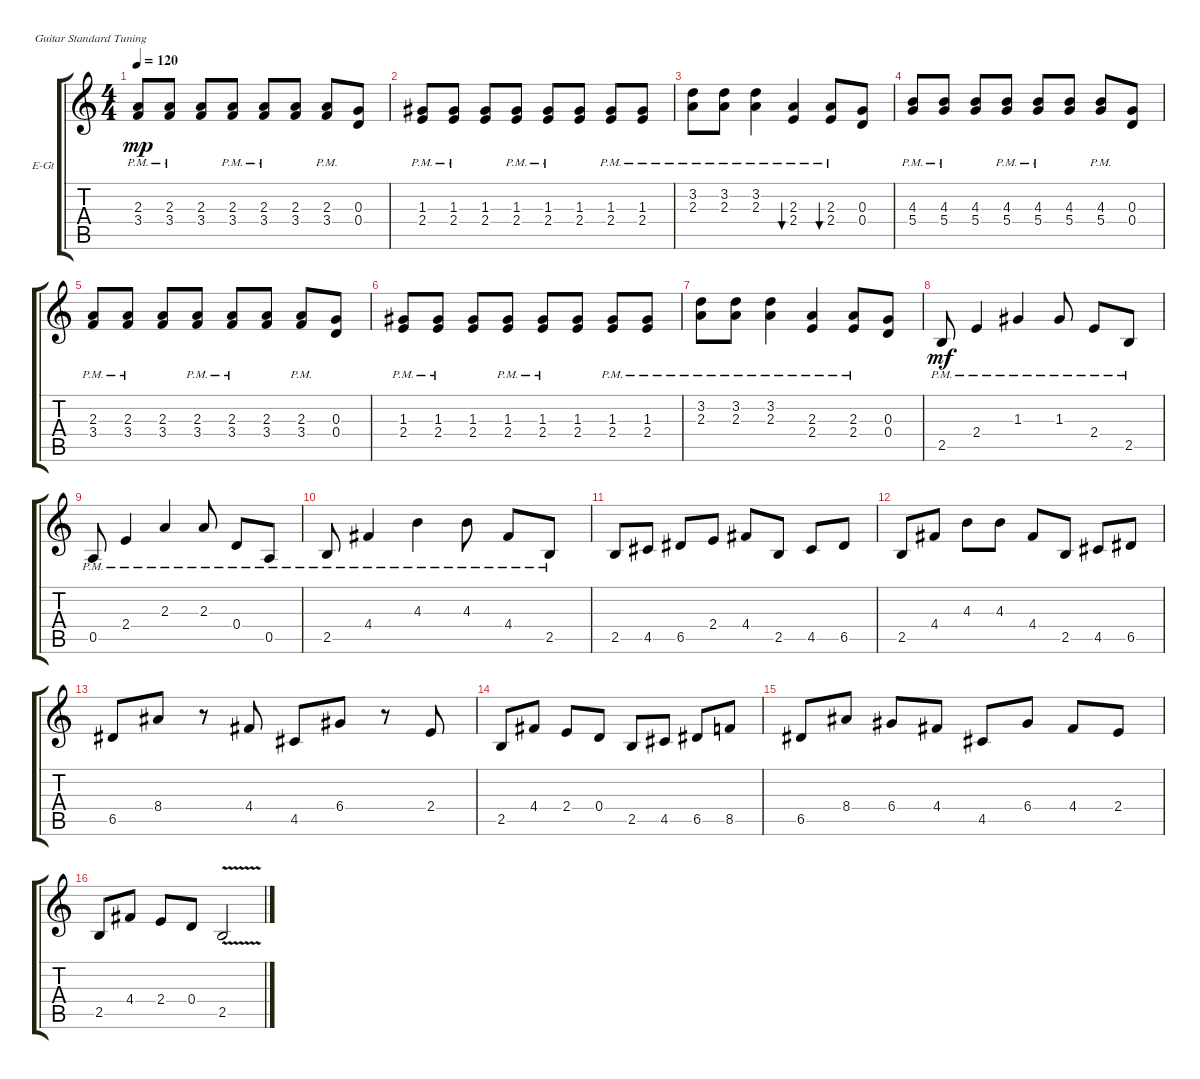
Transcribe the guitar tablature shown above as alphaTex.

\defaultSystemsLayout 4
\bracketExtendMode groupsimilarinstruments
\firstSystemTrackNameOrientation horizontal
\otherSystemsTrackNameOrientation horizontal
\track ("Electric Guitar" "E-Gt") {instrument distortionguitar}
\staff {score tabs}
\tuning (E4 B3 G3 D3 A2 E2)
\ts (4 4)
\tempo 120
\clef g2
\ks c
(3.4{pm} 2.3{pm}).8{dy mp} (3.4{pm} 2.3{pm}).8 (3.4 2.3).8 (3.4{pm} 2.3{pm}).8 (3.4{pm} 2.3{pm}).8 (3.4 2.3).8 (3.4{pm} 2.3{pm}).8 (0.4 0.3).8 |
(1.3{pm} 2.4{pm}).8 (2.4{pm} 1.3{pm}).8 (2.4 1.3).8 (2.4{pm} 1.3{pm}).8 (2.4{pm} 1.3{pm}).8 (2.4 1.3).8 (2.4{pm} 1.3{pm}).8 (2.4{pm} 1.3{pm}).8 |
(2.3{pm} 3.2{pm}).8 (2.3{pm} 3.2{pm}).8 (2.3{pm} 3.2{pm}).4 (2.3{pm} 2.4{pm}).4{bu 450} (2.3{pm} 2.4{pm}).8{bu 240} (0.4 0.3).8 |
(5.4{pm} 4.3{pm}).8 (4.3{pm} 5.4{pm}).8 (5.4 4.3).8 (4.3{pm} 5.4{pm}).8 (5.4{pm} 4.3{pm}).8 (4.3 5.4).8 (4.3{pm} 5.4{pm}).8 (0.3 0.4).8 |
(3.4{pm} 2.3{pm}).8 (3.4{pm} 2.3{pm}).8 (3.4 2.3).8 (3.4{pm} 2.3{pm}).8 (3.4{pm} 2.3{pm}).8 (3.4 2.3).8 (3.4{pm} 2.3{pm}).8 (0.4 0.3).8 |
(1.3{pm} 2.4{pm}).8 (2.4{pm} 1.3{pm}).8 (2.4 1.3).8 (2.4{pm} 1.3{pm}).8 (2.4{pm} 1.3{pm}).8 (2.4 1.3).8 (2.4{pm} 1.3{pm}).8 (2.4{pm} 1.3{pm}).8 |
(2.3{pm} 3.2{pm}).8 (2.3{pm} 3.2{pm}).8 (2.3{pm} 3.2{pm}).4 (2.3{pm} 2.4{pm}).4 (2.3{pm} 2.4{pm}).8 (0.4 0.3).8 |
2.5{pm}.8{dy mf} 2.4{pm}.4 1.3{pm}.4 1.3{pm}.8 2.4{pm}.8 2.5{pm}.8 |
0.5{pm}.8 2.4{pm}.4 2.3{pm}.4 2.3{pm}.8 0.4{pm}.8 0.5{pm}.8 |
2.5{pm}.8 4.4{pm}.4 4.3{pm}.4 4.3{pm}.8 4.4{pm}.8 2.5{pm}.8 |
2.5.8 4.5.8 6.5.8 2.4.8 4.4.8 2.5.8 4.5.8 6.5.8 |
2.5.8 4.4.8 4.3.8 4.3.8 4.4.8 2.5.8 4.5.8 6.5.8 |
6.5.8 8.4.8 r.8 4.4.8 4.5.8 6.4.8 r.8 2.4.8 |
2.5.8 4.4.8 2.4.8 0.4.8 2.5.8 4.5.8 6.5.8 8.5.8 |
6.5.8 8.4.8 6.4.8 4.4.8 4.5.8 6.4.8 4.4.8 2.4.8 |
2.5.8 4.4.8 2.4.8 0.4.8 2.5{v}.2
